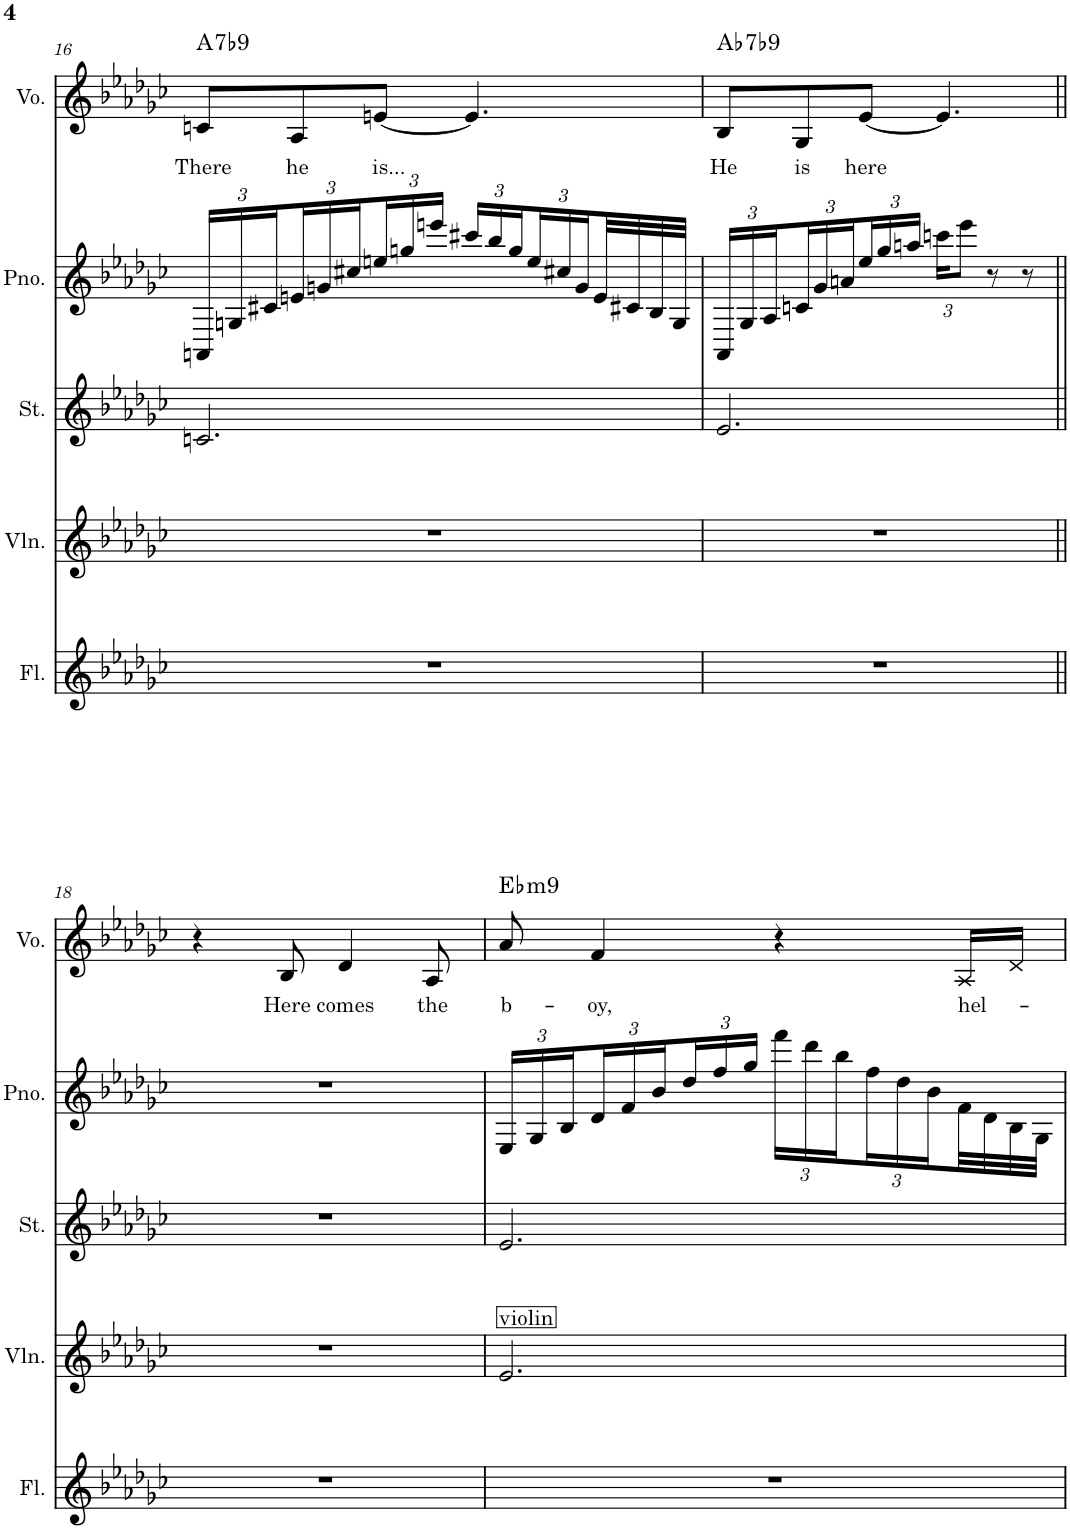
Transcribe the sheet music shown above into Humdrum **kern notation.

**kern	**kern	**kern	**kern	**kern	**text	**harte
*part5	*part4	*part3	*part2	*part1	*part1	*part1
*staff5	*staff4	*staff3	*staff2	*staff1	*staff1	*
*I"Flute	*I"Violin	*I"Strings	*I"Piano	*I"Voice	*	*
*I'Fl.	*I'Vln.	*I'St.	*I'Pno.	*I'Vo.	*	*
!!LO:PB:g=z
*clefG2	*clefG2	*clefG2	*clefG2	*clefG2	*	*
*k[b-e-a-d-g-c-]	*k[b-e-a-d-g-c-]	*k[b-e-a-d-g-c-]	*k[b-e-a-d-g-c-]	*k[b-e-a-d-g-c-]	*	*
*M6/8	*M6/8	*M6/8	*M6/8	*M6/8	*	*
*	*	*	*Xbrackettup	*	*	*
=16	=16	=16	=16	=16	=16	=16
!	!	!	!	!	!LO:LY:b	!LO:H:kt=7
2.r	2.r	2.cn/	24AAn/LL	8cn/L	There	A:7(b9)
.	.	.	24Gn/	.	.	.
.	.	.	24c#X/	.	.	.
!	!	!	!	!	!LO:LY:b	!
.	.	.	24en/	8A-/	he	.
.	.	.	24gn/	.	.	.
.	.	.	24cc#X/	.	.	.
!	!	!	!	!	!LO:LY:b	!
.	.	.	24een/	[8en/J	is...	.
.	.	.	24ggn/	.	.	.
.	.	.	24eeen/JJ	.	.	.
.	.	.	24ccc#X/LL	4.e/]	.	.
.	.	.	24bb-/	.	.	.
.	.	.	24gg/	.	.	.
.	.	.	24ee/	.	.	.
.	.	.	24cc#X/	.	.	.
.	.	.	24g/	.	.	.
.	.	.	32e/L	.	.	.
.	.	.	32c#X/	.	.	.
.	.	.	32B-/	.	.	.
.	.	.	32G/JJJ	.	.	.
=17	=17	=17	=17	=17	=17	=17
!	!	!	!	!	!LO:LY:b	!LO:H:kt=7
2.r	2.r	2.e-/	24AA-/LL	8B-/L	He	Ab:7(b9)
.	.	.	24G-/	.	.	.
.	.	.	24A-/	.	.	.
!	!	!	!	!	!LO:LY:b	!
.	.	.	24cn/	8G-/	is	.
.	.	.	24g-/	.	.	.
.	.	.	24an/	.	.	.
!	!	!	!	!	!LO:LY:b	!
.	.	.	24ee-/	[8e-/J	here	.
.	.	.	24gg-/	.	.	.
.	.	.	24aan/JJ	.	.	.
.	.	.	24cccn\KL	4.e-/]	.	.
.	.	.	12eee-\J	.	.	.
.	.	.	8r	.	.	.
.	.	.	8r	.	.	.
!!LO:LB:g=z
=18||	=18||	=18||	=18||	=18||	=18||	=18||
2.r	2.r	2.r	2.r	4r	.	.
!	!	!	!	!	!LO:LY:b	!
.	.	.	.	8B-/	Here	.
!	!	!	!	!	!LO:LY:b	!
.	.	.	.	4d-/	comes	.
!	!	!	!	!	!LO:LY:b	!
.	.	.	.	8A-/	the	.
=19	=19	=19	=19	=19	=19	=19
!	!LO:TX:a:t=violin	!	!	!	!	!
!	!	!	!	!	!LO:LY:b	!LO:H:kt=m9
2.r	2.e-/	2.e-/	24E-/LL	8a-/	b-	Eb:min9
.	.	.	24G-/	.	.	.
.	.	.	24B-/	.	.	.
!	!	!	!	!	!LO:LY:b	!
.	.	.	24d-/	4f/	-oy,	.
.	.	.	24f/	.	.	.
.	.	.	24b-/	.	.	.
.	.	.	24dd-/	.	.	.
.	.	.	24ff/	.	.	.
.	.	.	24gg-/JJ	.	.	.
.	.	.	24fff\LL	4r	.	.
.	.	.	24ddd-\	.	.	.
.	.	.	24bb-\	.	.	.
.	.	.	24ff\	.	.	.
.	.	.	24dd-\	.	.	.
.	.	.	24b-\	.	.	.
!	!	!	!	!	!LO:LY:b	!
.	.	.	32f\L	16A-/LL	-hel-	.
.	.	.	32d-\	.	.	.
.	.	.	32B-\	16d-/JJ	.	.
.	.	.	32G-\JJJ	.	.	.
=	=	=	=	=	=	=
*-	*-	*-	*-	*-	*-	*-
